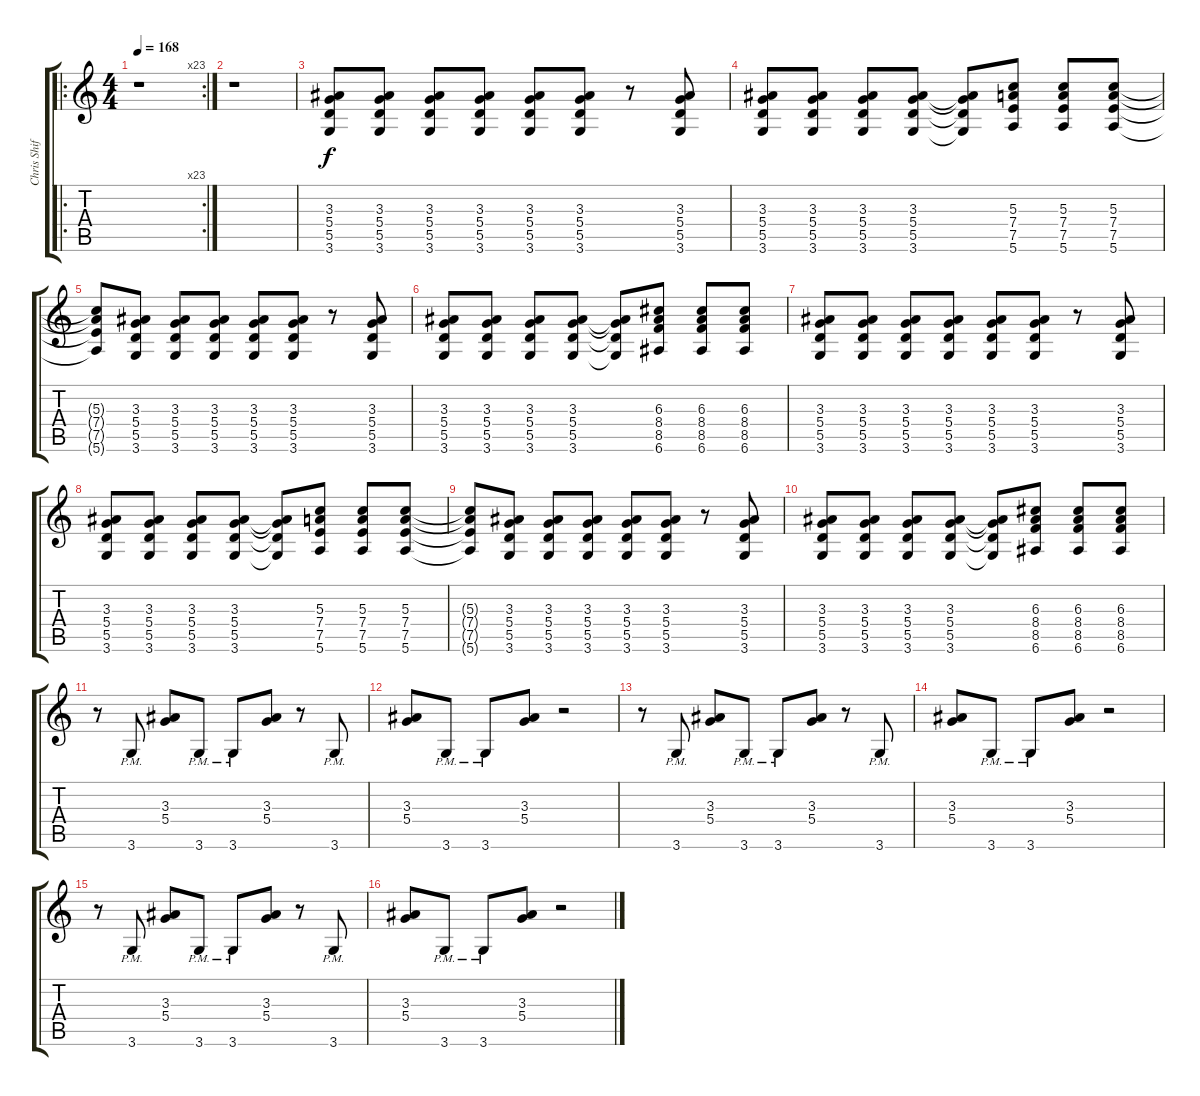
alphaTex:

\track ("Chris Shiflett" "Chris Shif") {instrument distortionguitar}
\staff {score tabs}
\tuning (E4 B3 G3 D3 A2 E2) {hide}
\ro
\rc 23
\ts (4 4)
\tempo 168
\clef g2
\ks c
r.1{dy f instrument distortionguitar} |
r.1 |
(3.3 5.4 5.5 3.6).8 (3.3 5.4 5.5 3.6).8 (3.3 5.4 5.5 3.6).8 (3.3 5.4 5.5 3.6).8 (3.3 5.4 5.5 3.6).8 (3.3 5.4 5.5 3.6).8 r.8 (3.3 5.4 5.5 3.6).8 |
(3.3 5.4 5.5 3.6).8 (3.3 5.4 5.5 3.6).8 (3.3 5.4 5.5 3.6).8 (3.3 5.4 5.5 3.6).8 (3.3{t} 5.4{t} 5.5{t} 3.6{t}).8 (5.3 7.4 7.5 5.6).8 (5.3 7.4 7.5 5.6).8 (5.3 7.4 7.5 5.6).8 |
(5.3{t} 7.4{t} 7.5{t} 5.6{t}).8 (3.3 5.4 5.5 3.6).8 (3.3 5.4 5.5 3.6).8 (3.3 5.4 5.5 3.6).8 (3.3 5.4 5.5 3.6).8 (3.3 5.4 5.5 3.6).8 r.8 (3.3 5.4 5.5 3.6).8 |
(3.3 5.4 5.5 3.6).8 (3.3 5.4 5.5 3.6).8 (3.3 5.4 5.5 3.6).8 (3.3 5.4 5.5 3.6).8 (3.3{t} 5.4{t} 5.5{t} 3.6{t}).8 (6.3 8.4 8.5 6.6).8 (6.3 8.4 8.5 6.6).8 (6.3 8.4 8.5 6.6).8 |
(3.3 5.4 5.5 3.6).8 (3.3 5.4 5.5 3.6).8 (3.3 5.4 5.5 3.6).8 (3.3 5.4 5.5 3.6).8 (3.3 5.4 5.5 3.6).8 (3.3 5.4 5.5 3.6).8 r.8 (3.3 5.4 5.5 3.6).8 |
(3.3 5.4 5.5 3.6).8 (3.3 5.4 5.5 3.6).8 (3.3 5.4 5.5 3.6).8 (3.3 5.4 5.5 3.6).8 (3.3{t} 5.4{t} 5.5{t} 3.6{t}).8 (5.3 7.4 7.5 5.6).8 (5.3 7.4 7.5 5.6).8 (5.3 7.4 7.5 5.6).8 |
(5.3{t} 7.4{t} 7.5{t} 5.6{t}).8 (3.3 5.4 5.5 3.6).8 (3.3 5.4 5.5 3.6).8 (3.3 5.4 5.5 3.6).8 (3.3 5.4 5.5 3.6).8 (3.3 5.4 5.5 3.6).8 r.8 (3.3 5.4 5.5 3.6).8 |
(3.3 5.4 5.5 3.6).8 (3.3 5.4 5.5 3.6).8 (3.3 5.4 5.5 3.6).8 (3.3 5.4 5.5 3.6).8 (3.3{t} 5.4{t} 5.5{t} 3.6{t}).8 (6.3 8.4 8.5 6.6).8 (6.3 8.4 8.5 6.6).8 (6.3 8.4 8.5 6.6).8 |
r.8 3.6{pm}.8 (3.3 5.4).8 3.6{pm}.8 3.6{pm}.8 (3.3 5.4).8 r.8 3.6{pm}.8 |
(3.3 5.4).8 3.6{pm}.8 3.6{pm}.8 (3.3 5.4).8 r.2 |
r.8 3.6{pm}.8 (3.3 5.4).8 3.6{pm}.8 3.6{pm}.8 (3.3 5.4).8 r.8 3.6{pm}.8 |
(3.3 5.4).8 3.6{pm}.8 3.6{pm}.8 (3.3 5.4).8 r.2 |
r.8 3.6{pm}.8 (3.3 5.4).8 3.6{pm}.8 3.6{pm}.8 (3.3 5.4).8 r.8 3.6{pm}.8 |
(3.3 5.4).8 3.6{pm}.8 3.6{pm}.8 (3.3 5.4).8 r.2
